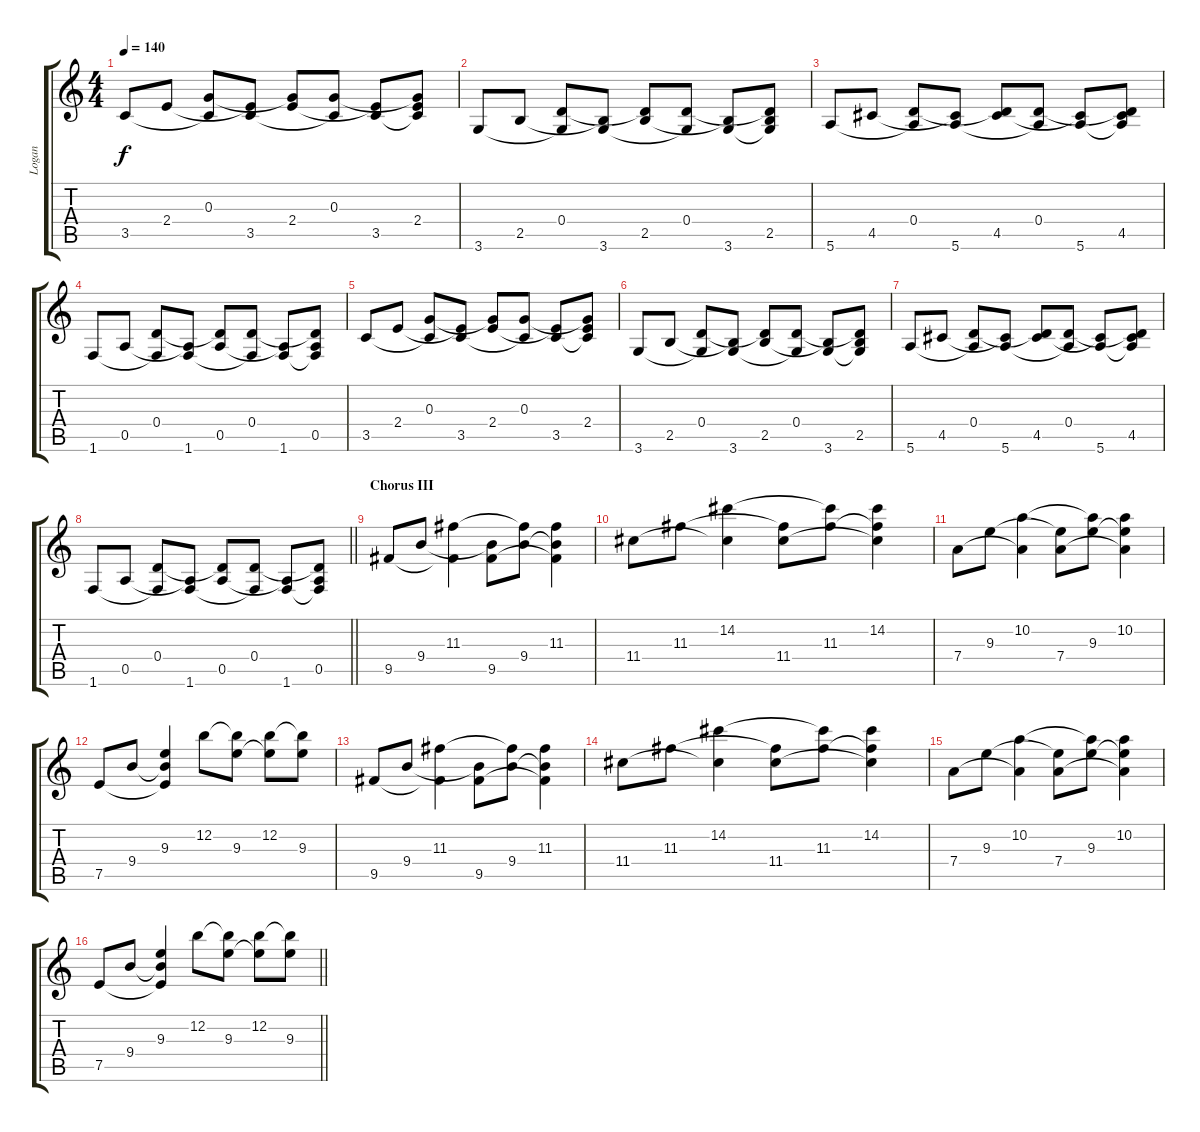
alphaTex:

\track ("Logan" "Logan") {instrument distortionguitar}
\staff {score tabs}
\tuning (E4 B3 G3 D3 A2 E2) {hide}
\ts (4 4)
\tempo 140
\clef g2
\ks c
3.5.8{dy f} 2.4.8 (0.3 3.5{t}).8 (2.4{t} 3.5).8 (0.3{t} 2.4).8 (0.3 3.5{t}).8 (2.4{t} 3.5).8 (0.3{t} 2.4 3.5{t}).8 |
3.6.8 2.5.8 (0.4 3.6{t}).8 (2.5{t} 3.6).8 (0.4{t} 2.5).8 (0.4 3.6{t}).8 (2.5{t} 3.6).8 (0.4{t} 2.5 3.6{t}).8 |
5.6.8 4.5.8 (0.4 5.6{t}).8 (4.5{t} 5.6).8 (0.4{t} 4.5).8 (0.4 5.6{t}).8 (4.5{t} 5.6).8 (0.4{t} 4.5 5.6{t}).8 |
1.6.8 0.5.8 (0.4 1.6{t}).8 (0.5{t} 1.6).8 (0.4{t} 0.5).8 (0.4 1.6{t}).8 (0.5{t} 1.6).8 (0.4{t} 0.5 1.6{t}).8 |
3.5.8 2.4.8 (0.3 3.5{t}).8 (2.4{t} 3.5).8 (0.3{t} 2.4).8 (0.3 3.5{t}).8 (2.4{t} 3.5).8 (0.3{t} 2.4 3.5{t}).8 |
3.6.8 2.5.8 (0.4 3.6{t}).8 (2.5{t} 3.6).8 (0.4{t} 2.5).8 (0.4 3.6{t}).8 (2.5{t} 3.6).8 (0.4{t} 2.5 3.6{t}).8 |
5.6.8 4.5.8 (0.4 5.6{t}).8 (4.5{t} 5.6).8 (0.4{t} 4.5).8 (0.4 5.6{t}).8 (4.5{t} 5.6).8 (0.4{t} 4.5 5.6{t}).8 |
\barLineRight lightlight
1.6.8 0.5.8 (0.4 1.6{t}).8 (0.5{t} 1.6).8 (0.4{t} 0.5).8 (0.4 1.6{t}).8 (0.5{t} 1.6).8 (0.4{t} 0.5 1.6{t}).8 |
\section ("" "Chorus III")
9.5.8 9.4.8 (11.3 9.5{t}).4 (9.4{t} 9.5).8 (11.3{t} 9.4).8 (11.3 9.4{t} 9.5{t}).4 |
11.4.8 11.3.8 (14.2 11.4{t}).4 (11.3{t} 11.4).8 (14.2{t} 11.3).8 (14.2 11.3{t} 11.4{t}).4 |
7.4.8 9.3.8 (10.2 7.4{t}).4 (9.3{t} 7.4).8 (10.2{t} 9.3).8 (10.2 9.3{t} 7.4{t}).4 |
7.5.8 9.4.8 (9.3 9.4{t} 7.5{t}).4 12.2.8 (12.2{t} 9.3).8 (12.2 9.3{t}).8 (12.2{t} 9.3).8 |
9.5.8 9.4.8 (11.3 9.5{t}).4 (9.4{t} 9.5).8 (11.3{t} 9.4).8 (11.3 9.4{t} 9.5{t}).4 |
11.4.8 11.3.8 (14.2 11.4{t}).4 (11.3{t} 11.4).8 (14.2{t} 11.3).8 (14.2 11.3{t} 11.4{t}).4 |
7.4.8 9.3.8 (10.2 7.4{t}).4 (9.3{t} 7.4).8 (10.2{t} 9.3).8 (10.2 9.3{t} 7.4{t}).4 |
\barLineRight lightlight
7.5.8 9.4.8 (9.3 9.4{t} 7.5{t}).4 12.2.8 (12.2{t} 9.3).8 (12.2 9.3{t}).8 (12.2{t} 9.3).8
